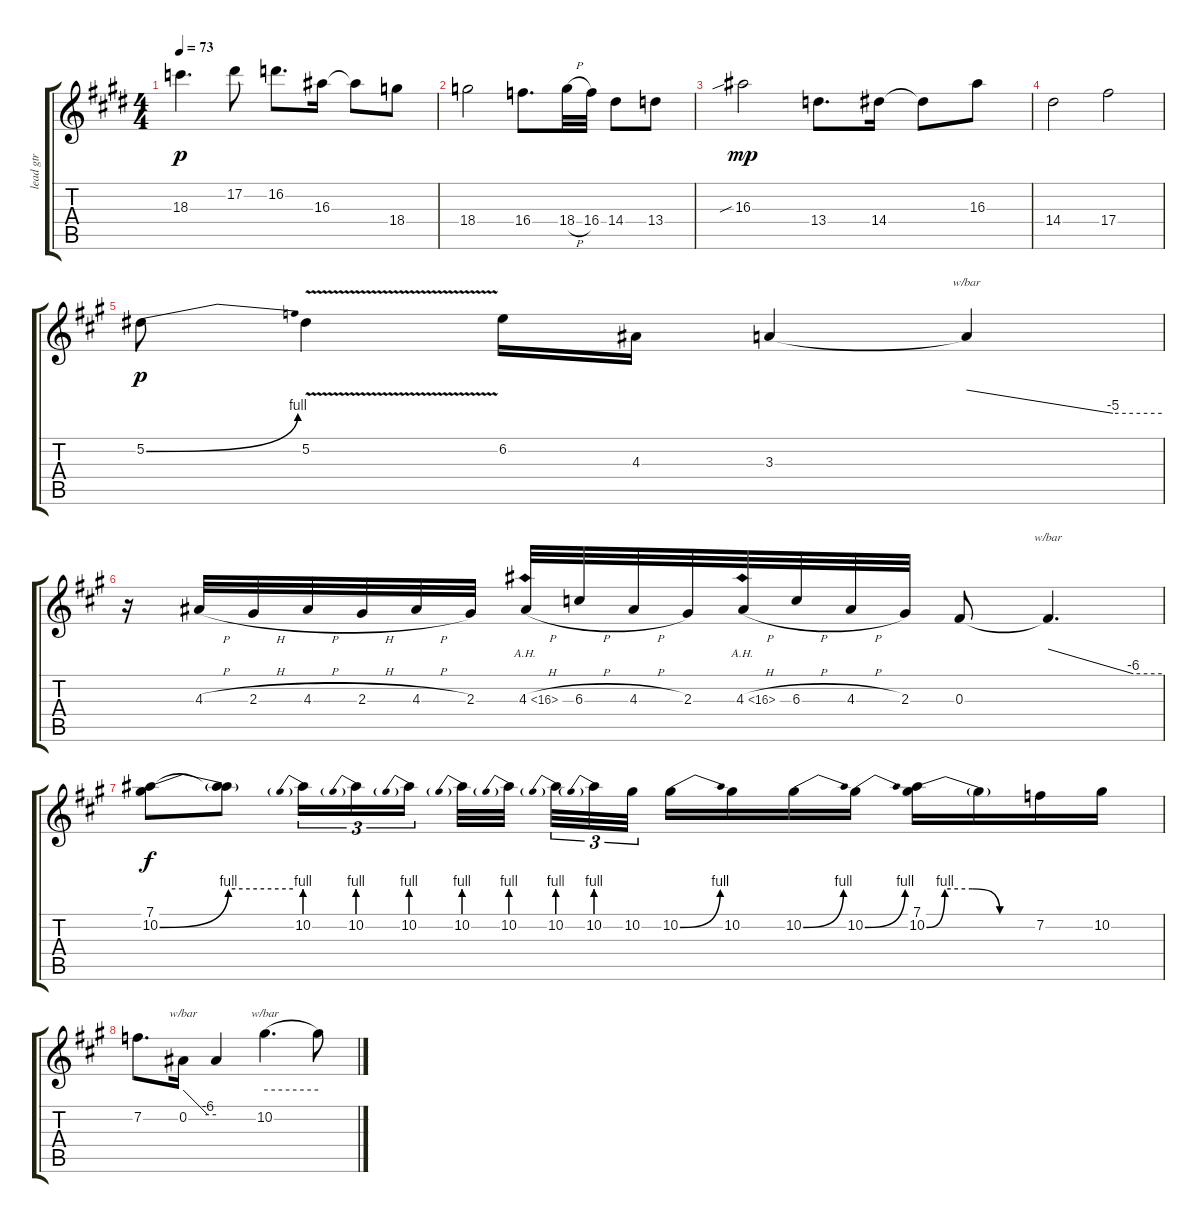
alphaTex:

\track ("lead gtr" "lead gtr") {instrument distortionguitar}
\staff {score tabs}
\tuning (Eb4 Bb3 Gb3 Db3 Ab2 Eb2) {hide}
\ts (4 4)
\tempo 73
\clef g2
\ks e
18.3.4{d dy p} 17.2.8 16.2.8{d} 16.3.16 16.3{t}.8 18.4.8 |
\ks c#minor
18.4.2 16.4.8{d} 18.4{h}.32 16.4.32 14.4.8 13.4.8 |
\ks e
16.3{sib}.2{dy mp} 13.4.8{d} 14.4.16 14.4{t}.8 16.3.8 |
\ks c#minor
14.4.2 17.4.2 |
\ks a
5.2{be (bend 0 0 60 4)}.8{dy p} 5.2{v}.4 6.2.16 4.3.16 3.3.4 3.3{t}.4{tbe (custom default 0 0 45 -20 60 -20)} |
r.16 4.3{h}.32 2.3{h}.32 4.3{h}.32 2.3{h}.32 4.3{h}.32 2.3.32 4.3{ah 12 h}.32 6.3{h}.32 4.3{h}.32 2.3.32 4.3{ah 12 h}.32 6.3{h}.32 4.3{h}.32 2.3.32 0.3.8 0.3{t}.4{d tbe (custom default 0 0 45 -24 60 -24)} |
(7.1 10.2{be (bend 0 0 60 4)}).8{dy f} (7.1{t} 10.2{be (hold 0 4 60 4) t}).8 10.2{be (prebend 0 4 60 4)}.16{tu (3 2)} 10.2{be (prebend 0 4 60 4)}.16{tu (3 2)} 10.2{be (prebend 0 4 60 4)}.16{tu (3 2) beam splitsecondary} 10.2{be (prebend 0 4 60 4)}.32 10.2{be (prebend 0 4 60 4)}.32{beam splitsecondary} 10.2{be (prebend 0 4 60 4)}.32{tu (3 2)} 10.2{be (prebend 0 4 60 4)}.32{tu (3 2)} 10.2.32{tu (3 2)} 10.2{be (bend 0 0 60 4)}.16 10.2.16 10.2{be (bend 0 0 60 4)}.16 10.2{be (bend 0 0 60 4)}.16 (7.1 10.2{be (custom 0 0 10 4 25 4 40 0 60 0)}).16 10.2{t}.16 7.2.16 10.2.16 |
7.2.8{d} 0.2.16{tbe (custom default 0 0 45 -24 60 -24)} 0.2{t}.4 10.2.4{d tbe (hold default 0 0 60 0)} 10.2{t}.8
